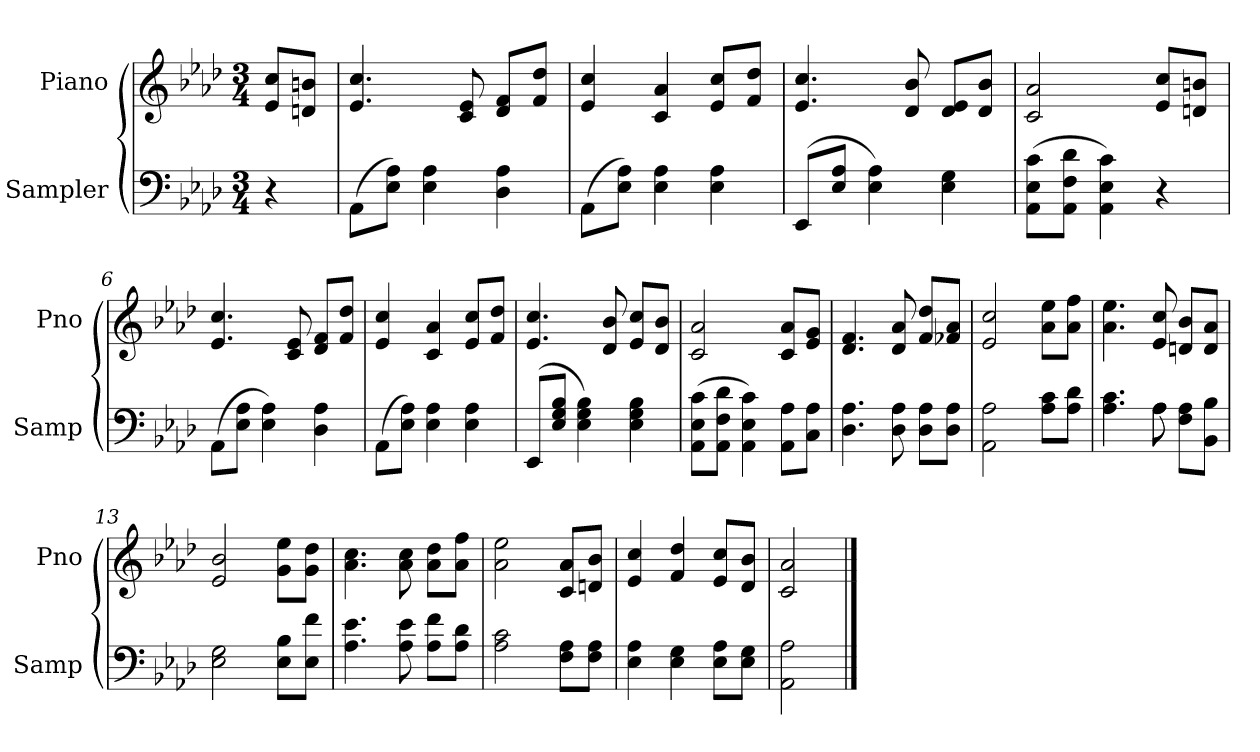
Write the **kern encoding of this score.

**kern	**kern
*part2	*part1
*staff2	*staff1
*I"Sampler	*I"Piano
*I'Samp	*I'Pno
*clefF4	*clefG2
*k[b-e-a-d-]	*k[b-e-a-d-]
*A-:	*A-:
*M3/4	*M3/4
=1	=1
4r	8e-/ 8cc/L
.	8dn/ 8bn/J
=2	=2
(8AA-\L	4.e- 4.cc
8E-\ 8A-\J)	.
4E- 4A-	.
.	8c 8e-
4D- 4A-	8d-/ 8f/L
.	8f/ 8dd-/J
=3	=3
(8AA-\L	4e- 4cc
8E-\ 8A-\J)	.
4E- 4A-	4c 4a-
4E- 4A-	8e-/ 8cc/L
.	8f/ 8dd-/J
=4	=4
(8EE-/L	4.e- 4.cc
8E-/ 8A-/J	.
4E- 4A-)	.
.	8d- 8b-
4E- 4G	8d-/ 8e-/L
.	8d-/ 8b-/J
=5	=5
(8AA-\ 8E-\ 8c\L	2c 2a-
8AA-\ 8F\ 8d-\J	.
4AA- 4E- 4c)	.
4r	8e-/ 8cc/L
.	8dn/ 8bn/J
=6	=6
(8AA-\L	4.e- 4.cc
8E-\ 8A-\J	.
4E- 4A-)	.
.	8c 8e-
4D- 4A-	8d-/ 8f/L
.	8f/ 8dd-/J
=7	=7
(8AA-\L	4e- 4cc
8E-\ 8A-\J)	.
4E- 4A-	4c 4a-
4E- 4A-	8e-/ 8cc/L
.	8f/ 8dd-/J
=8	=8
(8EE-/L	4.e- 4.cc
8E-/ 8G/ 8B-/J	.
4E- 4G 4B-)	.
.	8d- 8b-
4E- 4G 4B-	8e-/ 8cc/L
.	8d-/ 8b-/J
=9	=9
(8AA-\ 8E-\ 8c\L	2c 2a-
8AA-\ 8F\ 8d-\J	.
4AA- 4E- 4c)	.
8AA-\ 8A-\L	8c/ 8a-/L
8C\ 8A-\J	8e-/ 8g/J
=10	=10
4.D- 4.A-	4.d- 4.f
8D- 8A-	8d- 8a-
8D-\ 8A-\L	8f/ 8dd-/L
8D-\ 8A-\J	8f-X/ 8a-/J
=11	=11
2AA- 2A-	2e- 2cc
8A-\ 8c\L	8a-\ 8ee-\L
8A-\ 8d-\J	8a-\ 8ff\J
=12	=12
*^	*
4.A- 4.c	4.ryy	4.a- 4.ee-
8A-\	8A-	8e- 8cc
8F\ 8A-\L	4ryy	8dn/ 8b-/L
8BB-\ 8B-\J	.	8d/ 8a-/J
*v	*v	*
=13	=13
2E- 2G	2e- 2b-
8E-\ 8B-\L	8g\ 8ee-\L
8E-\ 8f\J	8g\ 8dd-\J
=14	=14
4.A- 4.e-	4.a- 4.cc
8A- 8e-	8a- 8cc
8A-\ 8f\L	8a-\ 8dd-\L
8A-\ 8d-\J	8a-\ 8ff\J
=15	=15
2A- 2c	2a- 2ee-
8F\ 8A-\L	8c/ 8a-/L
8F\ 8A-\J	8dn/ 8b-/J
=16	=16
4E- 4A-	4e- 4cc
4E- 4G	4f 4dd-
8E-\ 8A-\L	8e-/ 8cc/L
8E-\ 8G\J	8d-/ 8b-/J
=17	=17
2AA- 2A-	2c 2a-
==	==
*-	*-
